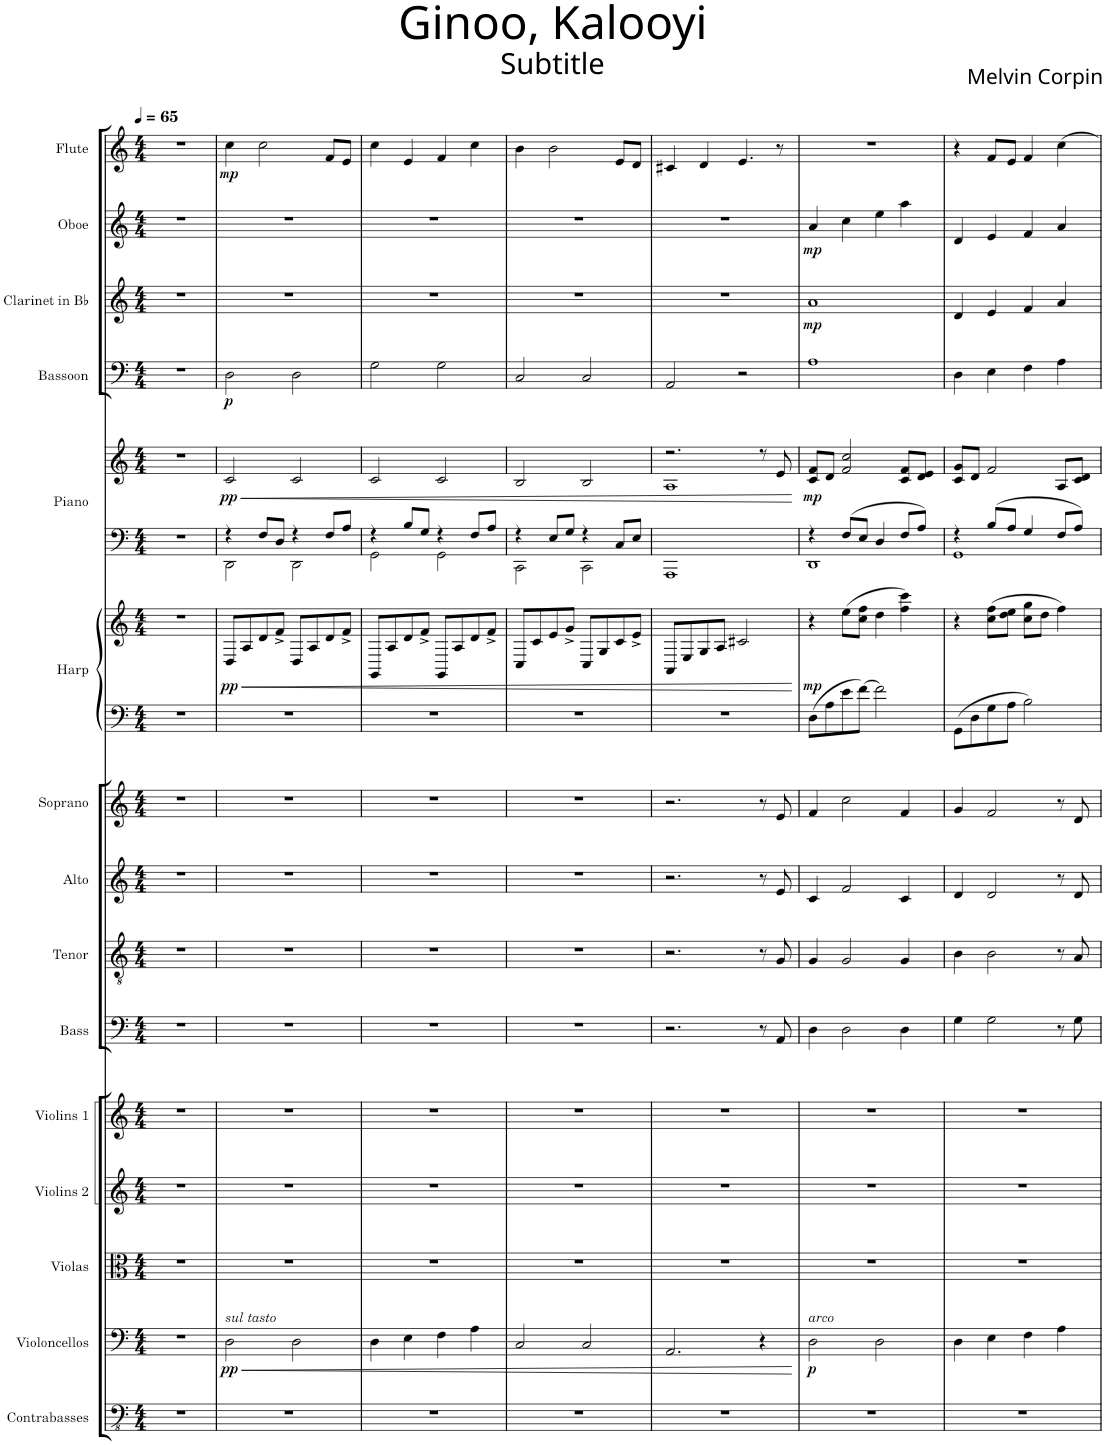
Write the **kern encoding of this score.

**kern	**kern	**dynam	**kern	**kern	**kern	**kern	**kern	**kern	**kern	**kern	**kern	**dynam	**kern	**kern	**dynam	**kern	**dynam	**kern	**dynam	**kern	**dynam	**kern	**dynam
*part15	*part14	*part14	*part13	*part12	*part11	*part10	*part9	*part8	*part7	*part6	*part6	*part6	*part5	*part5	*part5	*part4	*part4	*part3	*part3	*part2	*part2	*part1	*part1
*staff17	*staff16	*staff16	*staff15	*staff14	*staff13	*staff12	*staff11	*staff10	*staff9	*staff8	*staff7	*staff7/8	*staff6	*staff5	*staff5/6	*staff4	*staff4	*staff3	*staff3	*staff2	*staff2	*staff1	*staff1
*I"Contrabasses	*I"Violoncellos	*	*I"Violas	*I"Violins 2	*I"Violins 1	*I"Bass	*I"Tenor	*I"Alto	*I"Soprano	*I"Harp	*	*	*I"Piano	*	*	*I"Bassoon	*	*I"Clarinet in Bb	*	*I"Oboe	*	*I"Flute	*
*I'Cbs.	*I'Vcs.	*	*I'Vlas.	*I'Vlns. 2	*I'Vlns 1.	*I'B.	*I'T.	*I'A.	*I'S.	*I'Hrp.	*	*	*I'Pno.	*	*	*I'Bsn.	*	*I'Cl. in Bb	*	*I'Ob.	*	*I'Fl.	*
*clefFv4	*clefF4	*	*clefC3	*clefG2	*clefG2	*clefF4	*clefGv2	*clefG2	*clefG2	*clefF4	*clefG2	*	*clefF4	*clefG2	*	*clefF4	*	*clefG2	*	*clefG2	*	*clefG2	*
*	*	*	*	*	*	*	*	*	*	*	*	*	*	*	*	*	*	*Trd1c2	*	*	*	*	*
*k[]	*k[]	*	*k[]	*k[]	*k[]	*k[]	*k[]	*k[]	*k[]	*k[]	*k[]	*	*k[]	*k[]	*	*k[]	*	*k[]	*	*k[]	*	*k[]	*
*M4/4	*M4/4	*	*M4/4	*M4/4	*M4/4	*M4/4	*M4/4	*M4/4	*M4/4	*M4/4	*M4/4	*	*M4/4	*M4/4	*	*M4/4	*	*M4/4	*	*M4/4	*	*M4/4	*
*MM65	*MM65	*	*MM65	*MM65	*MM65	*MM65	*MM65	*MM65	*MM65	*MM65	*MM65	*	*MM65	*MM65	*	*MM65	*	*MM65	*	*MM65	*	*MM65	*
=1	=1	=1	=1	=1	=1	=1	=1	=1	=1	=1	=1	=1	=1	=1	=1	=1	=1	=1	=1	=1	=1	=1	=1
1r	1r	.	1r	1r	1r	1r	1r	1r	1r	1r	1r	.	1r	1r	.	1r	.	1r	.	1r	.	1r	.
=2	=2	=2	=2	=2	=2	=2	=2	=2	=2	=2	=2	=2	=2	=2	=2	=2	=2	=2	=2	=2	=2	=2	=2
!	!LO:TX:a:i:t=sul tasto	!	!	!	!	!	!	!	!	!	!	!	!	!	!	!	!	!	!	!	!	!	!
!	!	!LO:HP:b	!	!	!	!	!	!	!	!	!	!LO:HP:b	!	!	!LO:HP:b	!	!	!	!	!	!	!	!
*	*	*	*	*	*	*	*	*	*	*	*	*	*^	*	*	*	*	*	*	*	*	*	*
!	!	!LO:DY:n=1:b	!	!	!	!	!	!	!	!	!	!LO:DY:n=1:b	!	!	!	!LO:DY:n=1:b	!	!LO:DY:b	!	!	!	!	!	!LO:DY:b
1r	2D\	< pp	1r	1r	1r	1r	1r	1r	1r	1r	8D/L	< pp	4r	2DD\	2c/	< pp	2D\	p	1r	.	1r	.	4cc\	mp
.	.	.	.	.	.	.	.	.	.	.	8A/	.	.	.	.	.	.	.	.	.	.	.	.	.
.	.	.	.	.	.	.	.	.	.	.	8d/	.	8F/L	.	.	.	.	.	.	.	.	.	2cc\	.
.	.	.	.	.	.	.	.	.	.	.	8f^/J	.	8D/J	.	.	.	.	.	.	.	.	.	.	.
.	2D\	.	.	.	.	.	.	.	.	.	8D/L	.	4r	2DD\	2c/	.	2D\	.	.	.	.	.	.	.
.	.	.	.	.	.	.	.	.	.	.	8A/	.	.	.	.	.	.	.	.	.	.	.	.	.
.	.	.	.	.	.	.	.	.	.	.	8d/	.	8F/L	.	.	.	.	.	.	.	.	.	8f/L	.
.	.	.	.	.	.	.	.	.	.	.	8f^/J	.	8A/J	.	.	.	.	.	.	.	.	.	8e/J	.
=3	=3	=3	=3	=3	=3	=3	=3	=3	=3	=3	=3	=3	=3	=3	=3	=3	=3	=3	=3	=3	=3	=3	=3	=3
1r	4D\	.	1r	1r	1r	1r	1r	1r	1r	1r	8GG/L	.	4r	2GG\	2c/	.	2G\	.	1r	.	1r	.	4cc\	.
.	.	.	.	.	.	.	.	.	.	.	8A/	.	.	.	.	.	.	.	.	.	.	.	.	.
.	4E\	.	.	.	.	.	.	.	.	.	8d/	.	8B/L	.	.	.	.	.	.	.	.	.	4e/	.
.	.	.	.	.	.	.	.	.	.	.	8f^/J	.	8G/J	.	.	.	.	.	.	.	.	.	.	.
.	4F\	.	.	.	.	.	.	.	.	.	8GG/L	.	4r	2GG\	2c/	.	2G\	.	.	.	.	.	4f/	.
.	.	.	.	.	.	.	.	.	.	.	8A/	.	.	.	.	.	.	.	.	.	.	.	.	.
.	4A\	.	.	.	.	.	.	.	.	.	8d/	.	8F/L	.	.	.	.	.	.	.	.	.	4cc\	.
.	.	.	.	.	.	.	.	.	.	.	8f^/J	.	8A/J	.	.	.	.	.	.	.	.	.	.	.
=4	=4	=4	=4	=4	=4	=4	=4	=4	=4	=4	=4	=4	=4	=4	=4	=4	=4	=4	=4	=4	=4	=4	=4	=4
1r	2C/	.	1r	1r	1r	1r	1r	1r	1r	1r	8C/L	.	4r	2CC\	2B/	.	2C/	.	1r	.	1r	.	4b\	.
.	.	.	.	.	.	.	.	.	.	.	8c/	.	.	.	.	.	.	.	.	.	.	.	.	.
.	.	.	.	.	.	.	.	.	.	.	8e/	.	8E/L	.	.	.	.	.	.	.	.	.	2b\	.
.	.	.	.	.	.	.	.	.	.	.	8g^/J	.	8G/J	.	.	.	.	.	.	.	.	.	.	.
.	2C/	.	.	.	.	.	.	.	.	.	8C/L	.	4r	2CC\	2B/	.	2C/	.	.	.	.	.	.	.
.	.	.	.	.	.	.	.	.	.	.	8G/	.	.	.	.	.	.	.	.	.	.	.	.	.
.	.	.	.	.	.	.	.	.	.	.	8c/	.	8C/L	.	.	.	.	.	.	.	.	.	8e/L	.
.	.	.	.	.	.	.	.	.	.	.	8e^/J	.	8E/J	.	.	.	.	.	.	.	.	.	8d/J	.
*	*	*	*	*	*	*	*	*	*	*	*	*	*v	*v	*	*	*	*	*	*	*	*	*	*
=5	=5	=5	=5	=5	=5	=5	=5	=5	=5	=5	=5	=5	=5	=5	=5	=5	=5	=5	=5	=5	=5	=5	=5
*	*	*	*	*	*	*	*	*	*	*	*	*	*	*^	*	*	*	*	*	*	*	*	*
1r	2.AA/	.	1r	1r	1r	2.r	2.r	2.r	2.r	1r	8AA/L	.	1AAA	2.r	1A	.	2AA/	.	1r	.	1r	.	4c#X/	.
.	.	.	.	.	.	.	.	.	.	.	8E/	.	.	.	.	.	.	.	.	.	.	.	.	.
.	.	.	.	.	.	.	.	.	.	.	8G/	.	.	.	.	.	.	.	.	.	.	.	4d/	.
.	.	.	.	.	.	.	.	.	.	.	8A/J	.	.	.	.	.	.	.	.	.	.	.	.	.
.	.	.	.	.	.	.	.	.	.	.	2c#X/	.	.	.	.	.	2r	.	.	.	.	.	4.e/	.
.	4r	.	.	.	.	8r	8r	8r	8r	.	.	.	.	8r	.	.	.	.	.	.	.	.	.	.
.	.	.	.	.	.	8AA/	8G/	8e/	8e/	.	.	.	.	8e/	.	.	.	.	.	.	.	.	8r	.
*	*	*	*	*	*	*	*	*	*	*	*	*	*	*v	*v	*	*	*	*	*	*	*	*	*
.	.	[	.	.	.	.	.	.	.	.	.	[	.	.	[	.	.	.	.	.	.	.	.
=6	=6	=6	=6	=6	=6	=6	=6	=6	=6	=6	=6	=6	=6	=6	=6	=6	=6	=6	=6	=6	=6	=6	=6
*	*	*	*	*	*	*	*	*	*	*	*	*	*^	*	*	*	*	*	*	*	*	*	*
!	!LO:TX:a:i:t=arco	!	!	!	!	!	!	!	!	!	!	!	!	!	!	!	!	!	!	!	!	!	!	!
!	!	!LO:DY:b	!	!	!	!	!	!	!	!	!	!LO:DY:b	!	!	!	!LO:DY:b	!	!	!	!LO:DY:b	!	!LO:DY:b	!	!
1r	2D\	p	1r	1r	1r	4D\	4G/	4c/	4f/	8D\L	4r	mp	4r	1DD	8c/ 8f/L	mp	1A	.	1a	mp	4a/	mp	1r	.
.	.	.	.	.	.	.	.	.	.	8A\	.	.	.	.	8d/J	.	.	.	.	.	.	.	.	.
.	.	.	.	.	.	2D\	2G/	2f/	2cc\	8e\	(8ee\L	.	8F/L	.	2f/ 2cc/	.	.	.	.	.	4cc\	.	.	.
.	.	.	.	.	.	.	.	.	.	[8f\J	8cc\ 8ff\J	.	8E/J	.	.	.	.	.	.	.	.	.	.	.
.	2D\	.	.	.	.	.	.	.	.	2f\]	4dd\	.	4D/	.	.	.	.	.	.	.	4ee\	.	.	.
.	.	.	.	.	.	4D\	4G/	4c/	4f/	.	4ff\ 4ccc\)	.	8F/L	.	8c/ 8f/L	.	.	.	.	.	4aa\	.	.	.
.	.	.	.	.	.	.	.	.	.	.	.	.	8A/J	.	8d/ 8e/J	.	.	.	.	.	.	.	.	.
=7	=7	=7	=7	=7	=7	=7	=7	=7	=7	=7	=7	=7	=7	=7	=7	=7	=7	=7	=7	=7	=7	=7	=7	=7
1r	4D\	.	1r	1r	1r	4G\	4B\	4d/	4g/	8GG\L	4r	.	4r	1GG	8c/ 8g/L	.	4D\	.	4d/	.	4d/	.	4r	.
.	.	.	.	.	.	.	.	.	.	8D\	.	.	.	.	8d/J	.	.	.	.	.	.	.	.	.
.	4E\	.	.	.	.	2G\	2B\	2d/	2f/	8G\	(8cc\ 8ff\L	.	8B/L	.	2f/	.	4E\	.	4e/	.	4e/	.	8f/L	.
.	.	.	.	.	.	.	.	.	.	8A\J	8dd\ 8ee\J	.	8A/J	.	.	.	.	.	.	.	.	.	8e/J	.
.	4F\	.	.	.	.	.	.	.	.	2B\	8cc\ 8gg\L	.	4G/	.	.	.	4F\	.	4f/	.	4f/	.	4f/	.
.	.	.	.	.	.	.	.	.	.	.	8dd\J	.	.	.	.	.	.	.	.	.	.	.	.	.
.	4A\	.	.	.	.	8r	8r	8r	8r	.	4ff\)	.	8F/L	.	8A/L	.	4A\	.	4a/	.	4a/	.	4cc\	.
.	.	.	.	.	.	8G\	8A/	8d/	8d/	.	.	.	8A/J	.	8c/ 8d/J	.	.	.	.	.	.	.	.	.
*	*	*	*	*	*	*	*	*	*	*	*	*	*v	*v	*	*	*	*	*	*	*	*	*	*
=	=	=	=	=	=	=	=	=	=	=	=	=	=	=	=	=	=	=	=	=	=	=	=
*-	*-	*-	*-	*-	*-	*-	*-	*-	*-	*-	*-	*-	*-	*-	*-	*-	*-	*-	*-	*-	*-	*-	*-
